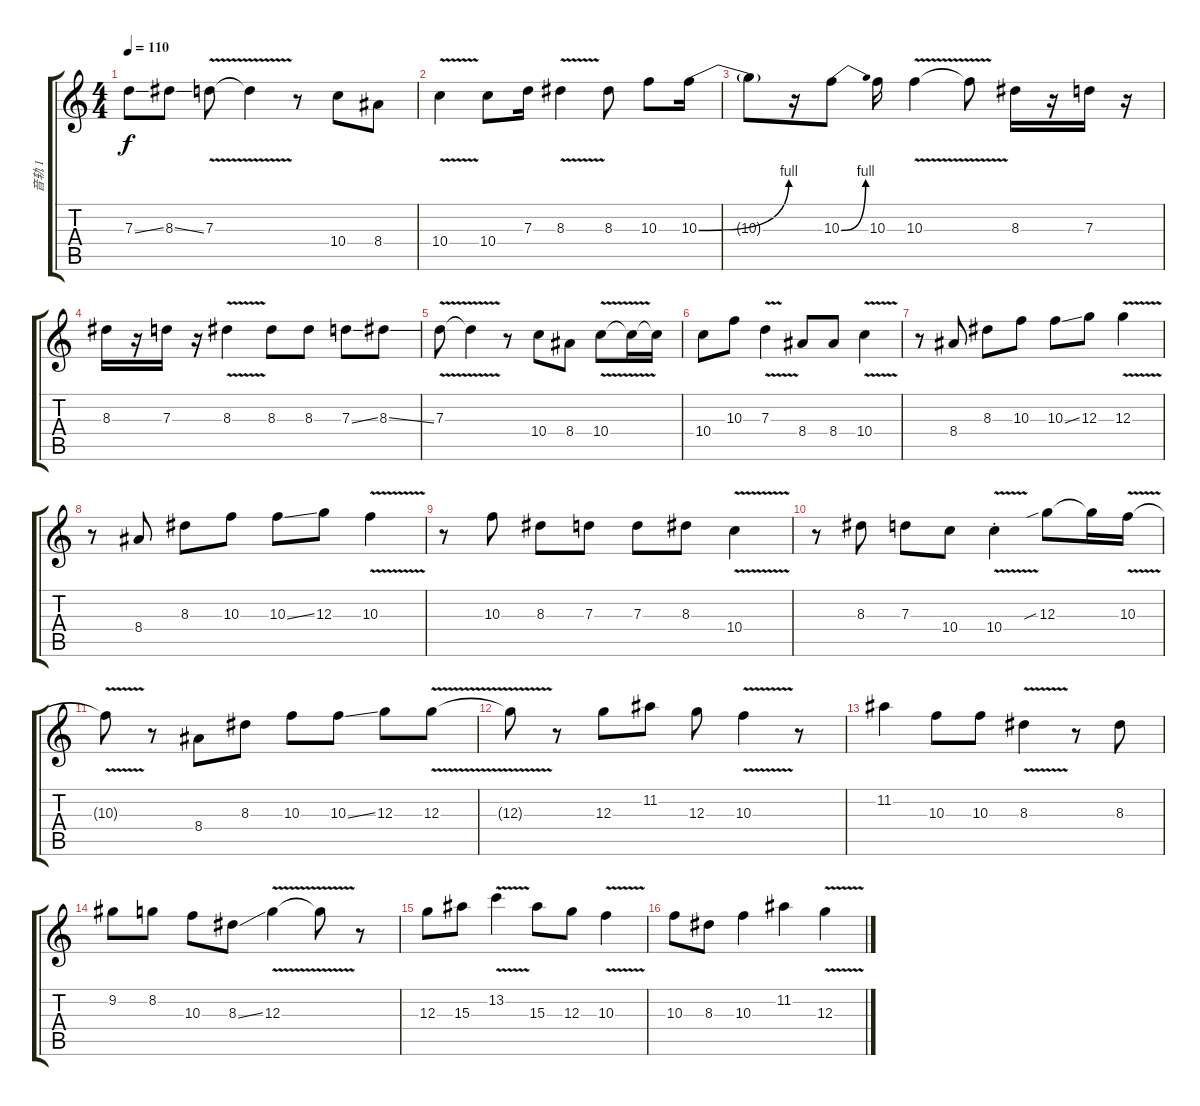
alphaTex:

\track ("音轨 1" "音轨 1") {instrument distortionguitar}
\staff {score tabs}
\tuning (E4 B3 G3 D3 A2 E2) {hide}
\ts (4 4)
\tempo 110
\clef g2
\ks c
7.3{ss}.8{dy f} 8.3{ss}.8 7.3{v}.8 7.3{t}.4 r.8 10.4.8 8.4.8 |
10.4{v}.4 10.4.8 7.3.16 8.3{v}.4 8.3.8 10.3.8 10.3{be (bend 0 0 60 4)}.16 |
10.3{t}.8 r.16 10.3{be (bend 0 0 60 4)}.8 10.3.16 10.3{v}.4 10.3{t}.8 8.3.16 r.16 7.3.16 r.16 |
8.3.16 r.16 7.3.16 r.16 8.3{v}.4 8.3.8 8.3.8 7.3{ss}.8 8.3{ss}.8 |
7.3{v}.8 7.3{t}.4 r.8 10.4.8 8.4.8 10.4{v}.8 10.4{t}.16 10.4{t}.16 |
10.4.8 10.3.8 7.3{v}.4 8.4.8 8.4.8 10.4{v}.4 |
r.8 8.4.8 8.3.8 10.3.8 10.3{ss}.8 12.3.8 12.3{v}.4 |
r.8 8.4.8 8.3.8 10.3.8 10.3{ss}.8 12.3.8 10.3{v}.4 |
r.8 10.3.8 8.3.8 7.3.8 7.3.8 8.3.8 10.4{v}.4 |
r.8 8.3.8 7.3.8 10.4.8 10.4{v st}.4 12.3{sib}.8 12.3{t}.16 10.3{v}.16 |
10.3{t}.8 r.8 8.4.8 8.3.8 10.3.8 10.3{ss}.8 12.3.8 12.3{v}.8 |
12.3{t}.8 r.8 12.3.8 11.2.8 12.3.8 10.3{v}.4 r.8 |
11.2.4 10.3.8 10.3.8 8.3{v}.4 r.8 8.3.8 |
9.2.8 8.2.8{txt ""} 10.3.8 8.3{ss}.8 12.3{v}.4 12.3{t}.8 r.8 |
12.3.8 15.3.8 13.2{v}.4 15.3.8 12.3.8 10.3{v}.4 |
10.3.8 8.3.8 10.3.4 11.2.4 12.3{v}.4
